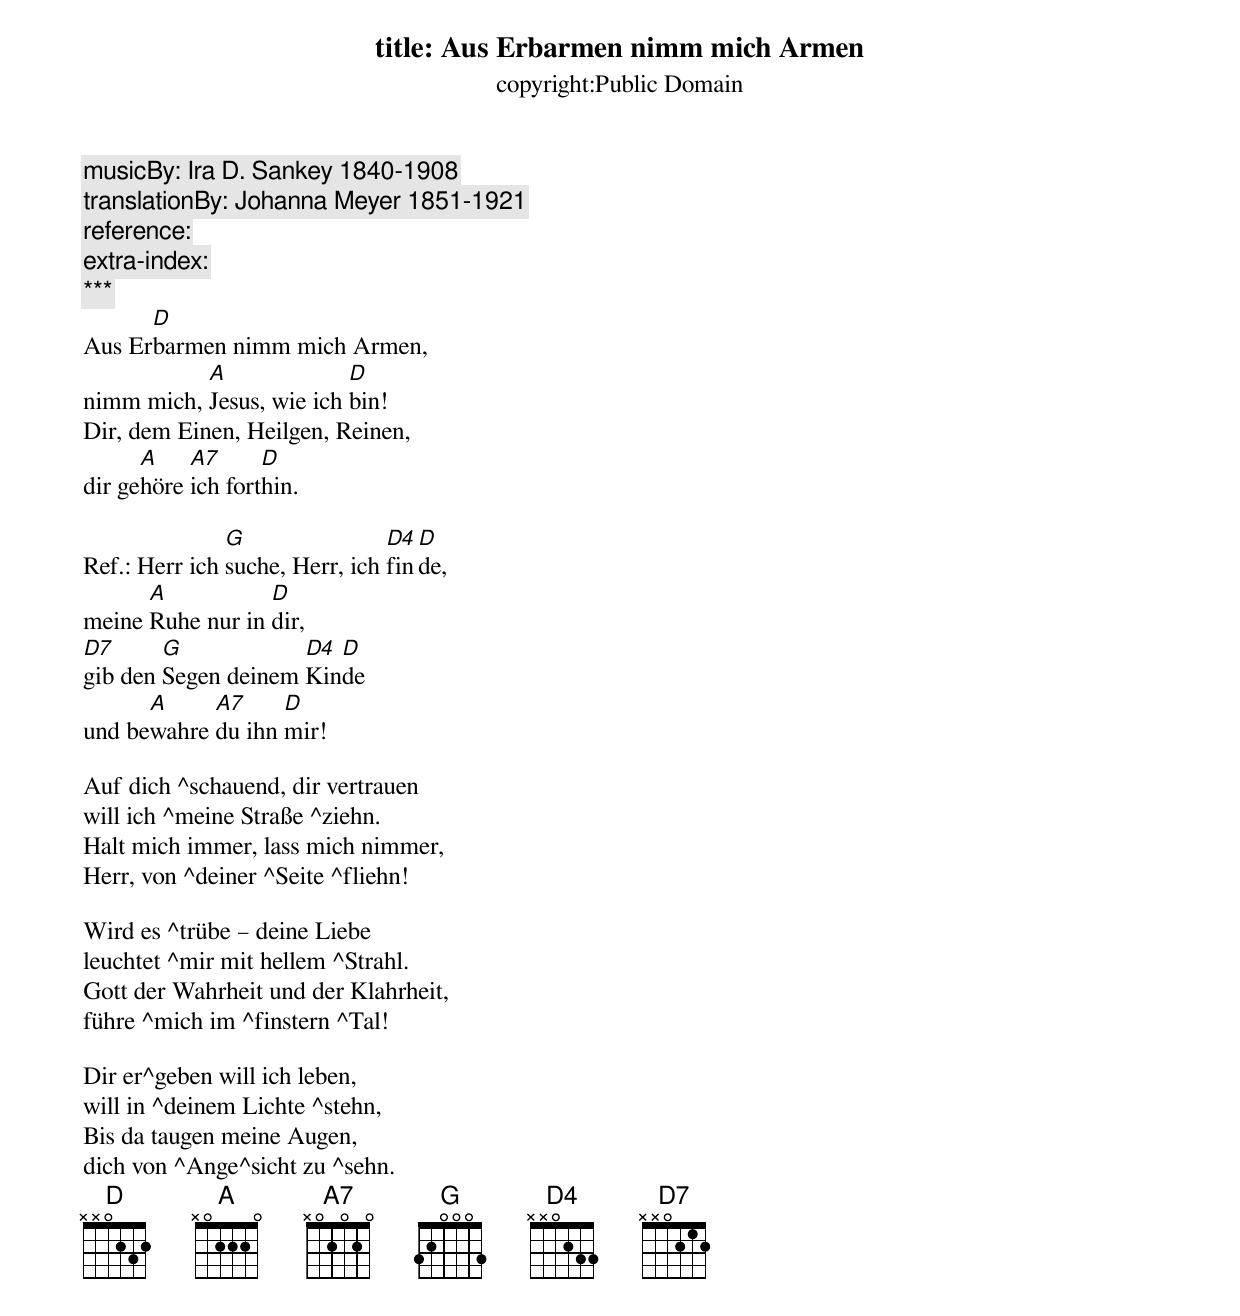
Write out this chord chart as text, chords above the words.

title: Aus Erbarmen nimm mich Armen
copyright:Public Domain
lyricsBy: F.J. Crosby 1823-1915
musicBy: Ira D. Sankey 1840-1908
translationBy: Johanna Meyer 1851-1921
reference:
extra-index:
***
      D
Aus Erbarmen nimm mich Armen,
           A              D
nimm mich, Jesus, wie ich bin!
Dir, dem Einen, Heilgen, Reinen,
      A    A7      D
dir gehöre ich forthin.

               G                D4 D
Ref.: Herr ich suche, Herr, ich finde,
      A           D
meine Ruhe nur in dir,
D7      G            D4 D
gib den Segen deinem Kinde
      A     A7     D
und bewahre du ihn mir!

Auf dich ^schauend, dir vertrauen
will ich ^meine Straße ^ziehn.
Halt mich immer, lass mich nimmer,
Herr, von ^deiner ^Seite ^fliehn!

Wird es ^trübe – deine Liebe
leuchtet ^mir mit hellem ^Strahl.
Gott der Wahrheit und der Klahrheit,
führe ^mich im ^finstern ^Tal!

Dir er^geben will ich leben,
will in ^deinem Lichte ^stehn,
Bis da taugen meine Augen,
dich von ^Ange^sicht zu ^sehn.
